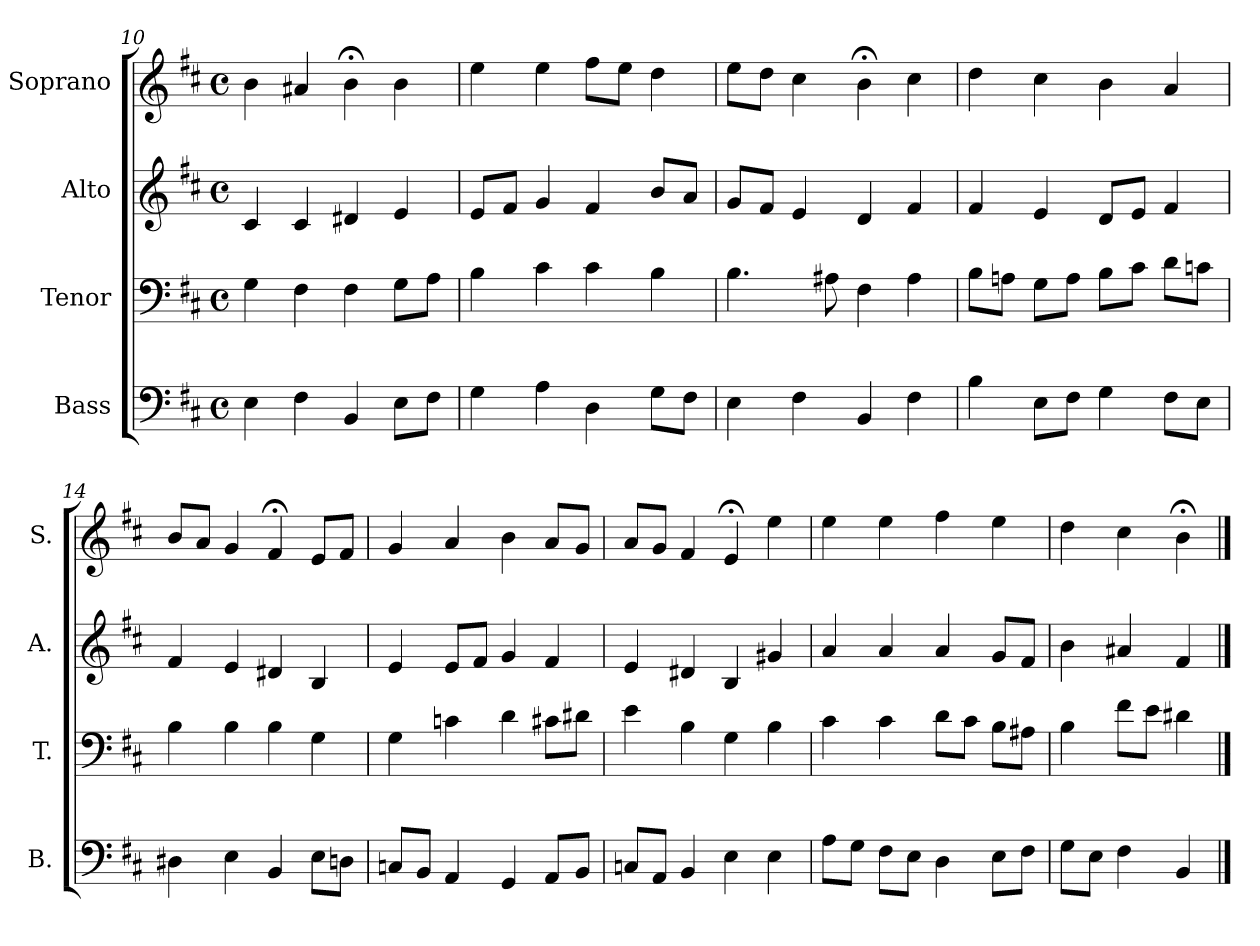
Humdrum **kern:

**kern	**kern	**kern	**kern
*part4	*part3	*part2	*part1
*staff4	*staff3	*staff2	*staff1
*I"Bass	*I"Tenor	*I"Alto	*I"Soprano
*I'B.	*I'T.	*I'A.	*I'S.
*clefF4	*clefF4	*clefG2	*clefG2
*k[f#c#]	*k[f#c#]	*k[f#c#]	*k[f#c#]
*b:	*b:	*b:	*b:
*M4/4	*M4/4	*M4/4	*M4/4
*met(c)	*met(c)	*met(c)	*met(c)
=10	=10	=10	=10
4E\	4G\	4c#/	4b\
4F#\	4F#\	4c#/	4a#X/
4BB/	4F#\	4d#X/	4b;<\
8E\L	8G\L	4e/	4b\
8F#\J	8A\J	.	.
=11	=11	=11	=11
4G\	4B\	8e/L	4ee\
.	.	8f#/J	.
4A\	4c#\	4g/	4ee\
4D\	4c#\	4f#/	8ff#\L
.	.	.	8ee\J
8G\L	4B\	8b/L	4dd\
8F#\J	.	8a/J	.
!!LO:PB:g=z
=12	=12	=12	=12
4E\	4.B\	8g/L	8ee\L
.	.	8f#/J	8dd\J
4F#\	.	4e/	4cc#\
.	8A#X\	.	.
4BB/	4F#\	4d/	4b;<\
4F#\	4A#\	4f#/	4cc#\
=13	=13	=13	=13
4B\	8B\L	4f#/	4dd\
.	8An\J	.	.
8E\L	8G\L	4e/	4cc#\
8F#\J	8A\J	.	.
4G\	8B\L	8d/L	4b\
.	8c#\J	8e/J	.
8F#\L	8d\L	4f#/	4a/
8E\J	8cn\J	.	.
=14	=14	=14	=14
4D#X\	4B\	4f#/	8b/L
.	.	.	8a/J
4E\	4B\	4e/	4g/
4BB/	4B\	4d#X/	4f#;</
8E\L	4G\	4B/	8e/L
8Dn\J	.	.	8f#/J
=15	=15	=15	=15
8Cn/L	4G\	4e/	4g/
8BB/J	.	.	.
4AA/	4cn\	8e/L	4a/
.	.	8f#/J	.
4GG/	4d\	4g/	4b\
8AA/L	8c#X\L	4f#/	8a/L
8BB/J	8d#X\J	.	8g/J
!!LO:LB:g=z
=16	=16	=16	=16
8Cn/L	4e\	4e/	8a/L
8AA/J	.	.	8g/J
4BB/	4B\	4d#X/	4f#/
4E\	4G\	4B/	4e;</
4E\	4B\	4g#X/	4ee\
=17	=17	=17	=17
8A\L	4c#\	4a/	4ee\
8G\J	.	.	.
8F#\L	4c#\	4a/	4ee\
8E\J	.	.	.
4D\	8d\L	4a/	4ff#\
.	8c#\J	.	.
8E\L	8B\L	8g/L	4ee\
8F#\J	8A#X\J	8f#/J	.
=18	=18	=18	=18
8G\L	4B\	4b\	4dd\
8E\J	.	.	.
4F#\	8f#\L	4a#X/	4cc#\
.	8e\J	.	.
4BB/	4d#X\	4f#/	4b;<\
==	==	==	==
*-	*-	*-	*-
